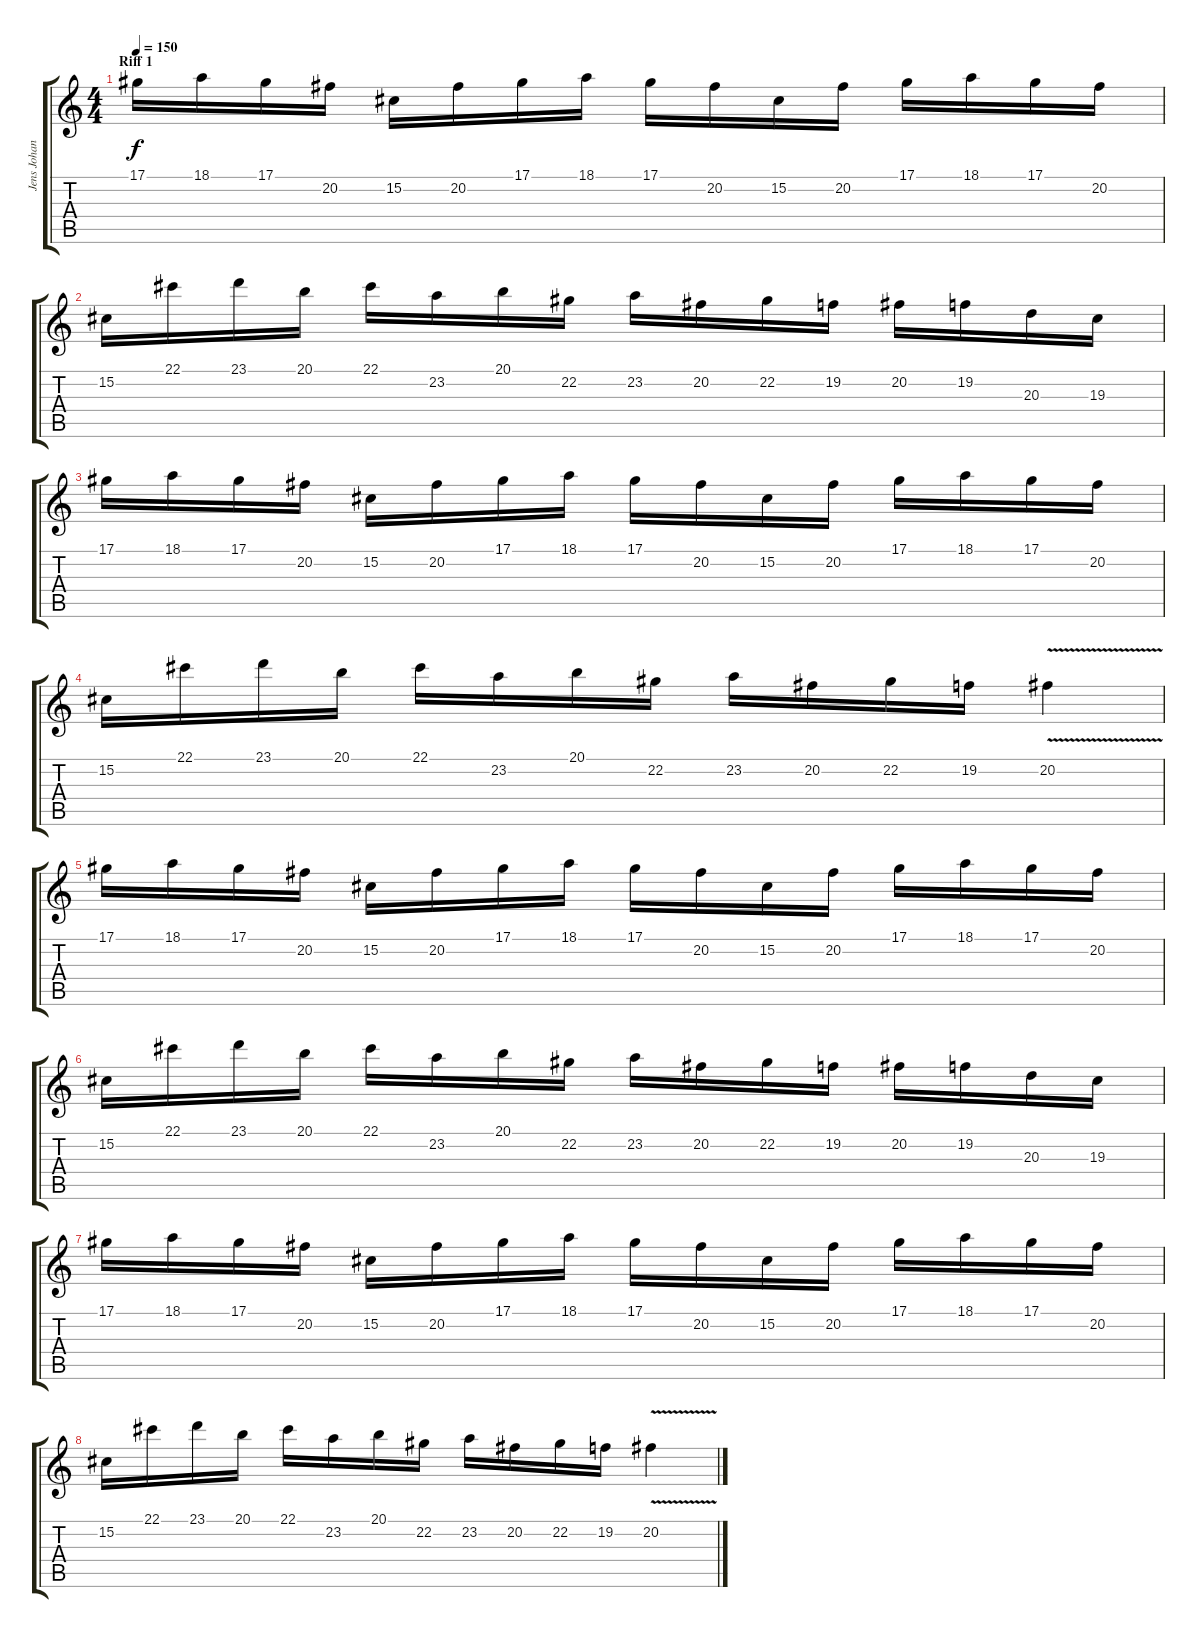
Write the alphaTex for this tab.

\track ("Jens Johannson" "Jens Johan") {instrument harpsichord}
\staff {score tabs}
\tuning (Eb4 Bb3 Gb3 Db3 Ab2 Eb2) {hide}
\ts (4 4)
\section ("" "Riff 1")
\tempo 150
\clef g2
\ks c
17.1.16{dy f} 18.1.16 17.1.16 20.2.16 15.2.16 20.2.16 17.1.16 18.1.16 17.1.16 20.2.16 15.2.16 20.2.16 17.1.16 18.1.16 17.1.16 20.2.16 |
15.2.16 22.1.16 23.1.16 20.1.16 22.1.16 23.2.16 20.1.16 22.2.16 23.2.16 20.2.16 22.2.16 19.2.16 20.2.16 19.2.16 20.3.16 19.3.16 |
17.1.16 18.1.16 17.1.16 20.2.16 15.2.16 20.2.16 17.1.16 18.1.16 17.1.16 20.2.16 15.2.16 20.2.16 17.1.16 18.1.16 17.1.16 20.2.16 |
15.2.16 22.1.16 23.1.16 20.1.16 22.1.16 23.2.16 20.1.16 22.2.16 23.2.16 20.2.16 22.2.16 19.2.16 20.2{v}.4 |
17.1.16 18.1.16 17.1.16 20.2.16 15.2.16 20.2.16 17.1.16 18.1.16 17.1.16 20.2.16 15.2.16 20.2.16 17.1.16 18.1.16 17.1.16 20.2.16 |
15.2.16 22.1.16 23.1.16 20.1.16 22.1.16 23.2.16 20.1.16 22.2.16 23.2.16 20.2.16 22.2.16 19.2.16 20.2.16 19.2.16 20.3.16 19.3.16 |
17.1.16 18.1.16 17.1.16 20.2.16 15.2.16 20.2.16 17.1.16 18.1.16 17.1.16 20.2.16 15.2.16 20.2.16 17.1.16 18.1.16 17.1.16 20.2.16 |
15.2.16 22.1.16 23.1.16 20.1.16 22.1.16 23.2.16 20.1.16 22.2.16 23.2.16 20.2.16 22.2.16 19.2.16 20.2{v}.4
